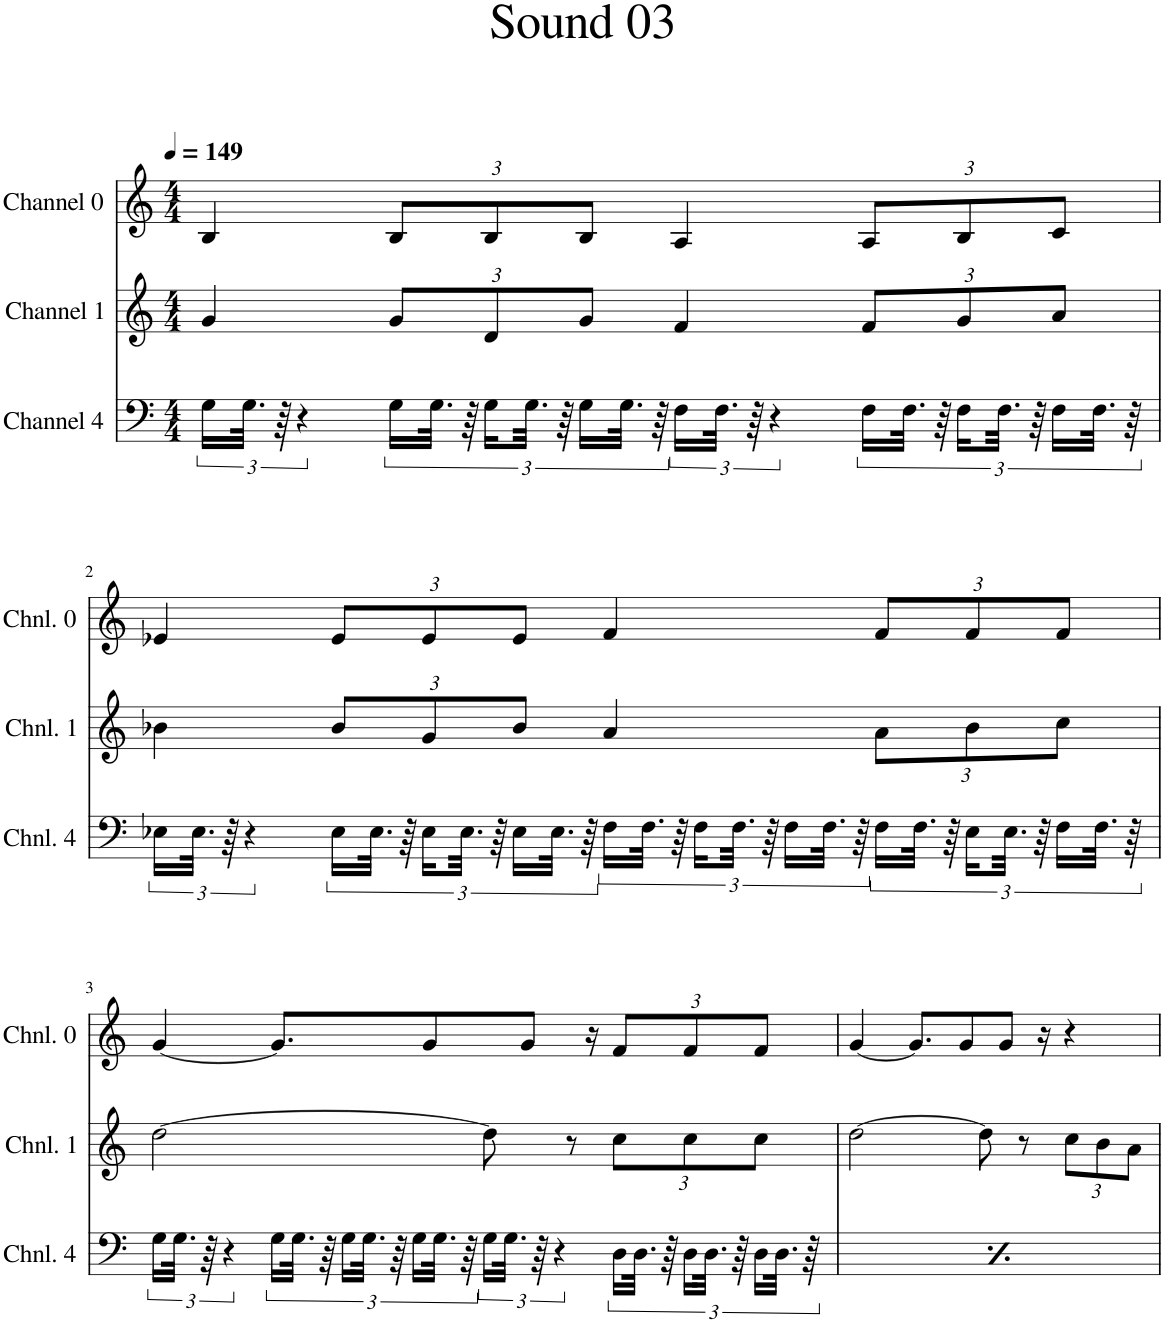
**kern	**kern	**kern
*part3	*part2	*part1
*staff3	*staff2	*staff1
*I"Channel 4	*I"Channel 1	*I"Channel 0
*I'Chnl. 4	*I'Chnl. 1	*I'Chnl. 0
*clefF4	*clefG2	*clefG2
*k[]	*k[]	*k[]
*M4/4	*M4/4	*M4/4
*MM149	*MM149	*MM149
=1	=1	=1
24G\LL	4g/	4B/
48.G\JJk	.	.
96r	.	.
6r	.	.
*	*Xbrackettup	*Xbrackettup
24G\LL	12g/L	12B/L
48.G\JJk	.	.
96r	.	.
24G\LL	12d/	12B/
48.G\JJk	.	.
96r	.	.
24G\LL	12g/J	12B/J
48.G\JJk	.	.
96r	.	.
24F\LL	4f/	4A/
48.F\JJk	.	.
96r	.	.
6r	.	.
24F\LL	12f/L	12A/L
48.F\JJk	.	.
96r	.	.
24F\LL	12g/	12B/
48.F\JJk	.	.
96r	.	.
24F\LL	12a/J	12c/J
48.F\JJk	.	.
96r	.	.
!!LO:LB:g=z
=2	=2	=2
24E-X\LL	4b-X\	4e-X/
48.E-\JJk	.	.
96r	.	.
6r	.	.
24E-\LL	12b-/L	12e-/L
48.E-\JJk	.	.
96r	.	.
24E-\LL	12g/	12e-/
48.E-\JJk	.	.
96r	.	.
24E-\LL	12b-/J	12e-/J
48.E-\JJk	.	.
96r	.	.
24F\LL	4a/	4f/
48.F\JJk	.	.
96r	.	.
24F\LL	.	.
48.F\JJk	.	.
96r	.	.
24F\LL	.	.
48.F\JJk	.	.
96r	.	.
24F\LL	12a\L	12f/L
48.F\JJk	.	.
96r	.	.
24E-\LL	12b-\	12f/
48.E-\JJk	.	.
96r	.	.
24F\LL	12cc\J	12f/J
48.F\JJk	.	.
96r	.	.
!!LO:LB:g=z
=3	=3	=3
24G\LL	[2dd\	[4g/
48.G\JJk	.	.
96r	.	.
6r	.	.
24G\LL	.	8.g/L]
48.G\JJk	.	.
96r	.	.
24G\LL	.	.
48.G\JJk	.	.
96r	.	.
24G\LL	.	.
.	.	8g/
48.G\JJk	.	.
96r	.	.
24G\LL	8dd\]	.
48.G\JJk	.	.
.	.	8g/J
96r	.	.
6r	.	.
.	8r	.
.	.	16r
24D\LL	12cc\L	12f/L
48.D\JJk	.	.
96r	.	.
24D\LL	12cc\	12f/
48.D\JJk	.	.
96r	.	.
24D\LL	12cc\J	12f/J
48.D\JJk	.	.
96r	.	.
=4	=4	=4
24G\LL	[2dd\	[4g/
48.G\JJk	.	.
96r	.	.
6r	.	.
24G\LL	.	8.g/L]
48.G\JJk	.	.
96r	.	.
24G\LL	.	.
48.G\JJk	.	.
96r	.	.
24G\LL	.	.
.	.	8g/
48.G\JJk	.	.
96r	.	.
24G\LL	8dd\]	.
48.G\JJk	.	.
.	.	8g/J
96r	.	.
6r	.	.
.	8r	.
.	.	16r
24D\LL	12cc\L	4r
48.D\JJk	.	.
96r	.	.
24D\LL	12b\	.
48.D\JJk	.	.
96r	.	.
24D\LL	12a\J	.
48.D\JJk	.	.
96r	.	.
=	=	=
*-	*-	*-
